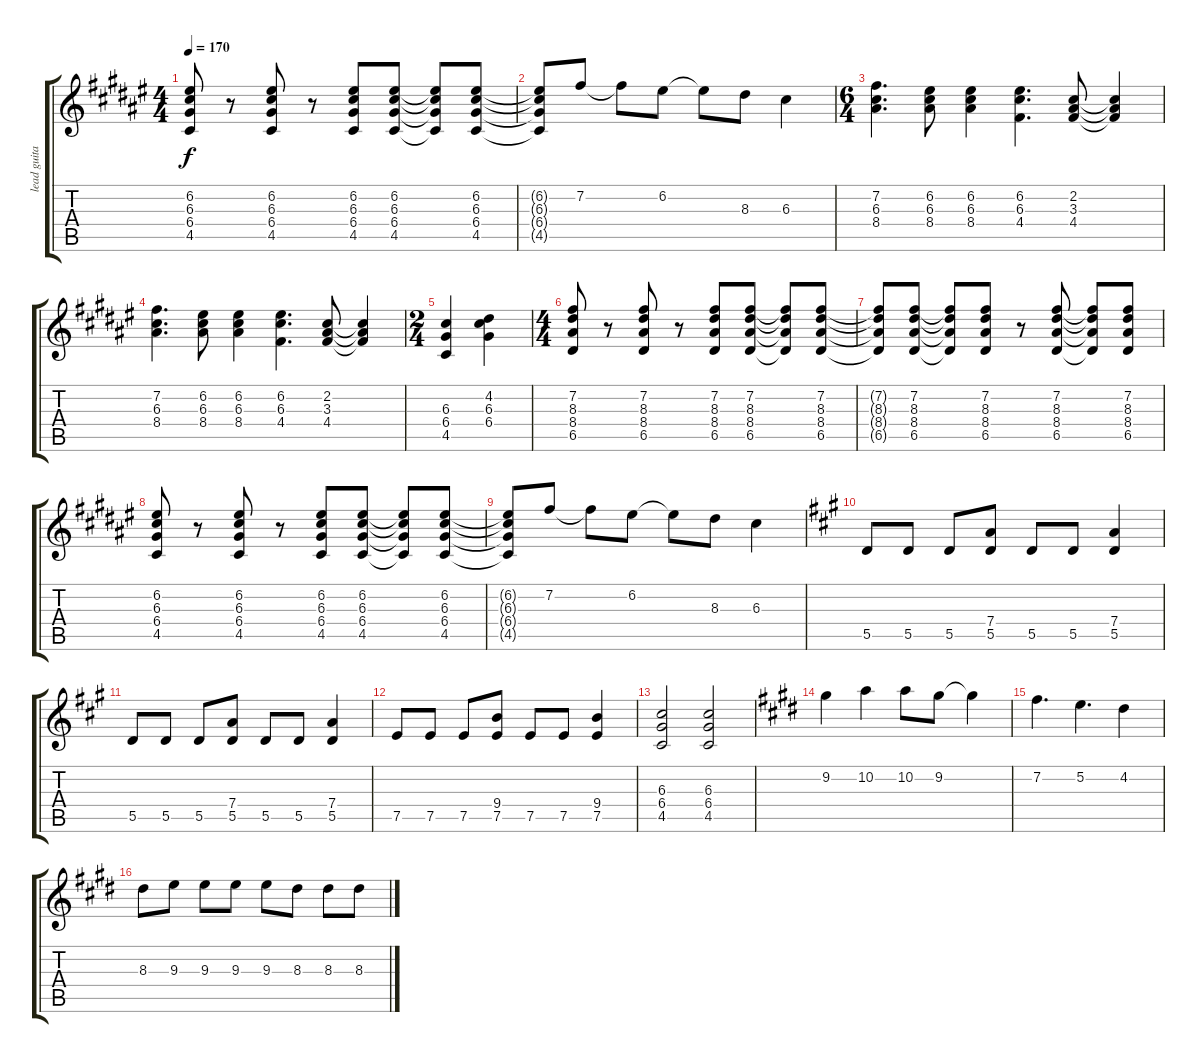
\track ("lead guitar" "lead guita") {instrument distortionguitar}
\staff {score tabs}
\tuning (E4 B3 G3 D3 A2 E2) {hide}
\ts (4 4)
\tempo 170
\clef g2
\ks f#
(6.2 6.3 6.4 4.5).8{dy f} r.8 (6.2 6.3 6.4 4.5).8 r.8 (6.2 6.3 6.4 4.5).8 (6.2 6.3 6.4 4.5).8 (6.2{t} 6.3{t} 6.4{t} 4.5{t}).8 (6.2 6.3 6.4 4.5).8 |
(6.2{t} 6.3{t} 6.4{t} 4.5{t}).8 7.2.8 7.2{t}.8 6.2.8 6.2{t}.8 8.3.8 6.3.4 |
\ts (6 4)
(7.2 6.3 8.4).4{d} (6.2 6.3 8.4).8 (6.2 6.3 8.4).4 (6.2 6.3 4.4).4{d} (2.2 3.3 4.4).8 (2.2{t} 3.3{t} 4.4{t}).4 |
(7.2 6.3 8.4).4{d} (6.2 6.3 8.4).8 (6.2 6.3 8.4).4 (6.2 6.3 4.4).4{d} (2.2 3.3 4.4).8 (2.2{t} 3.3{t} 4.4{t}).4 |
\ts (2 4)
(6.3 6.4 4.5).4 (4.2 6.3 6.4).4 |
\ts (4 4)
(7.2 8.3 8.4 6.5).8 r.8 (7.2 8.3 8.4 6.5).8 r.8 (7.2 8.3 8.4 6.5).8 (7.2 8.3 8.4 6.5).8 (7.2{t} 8.3{t} 8.4{t} 6.5{t}).8 (7.2 8.3 8.4 6.5).8 |
(7.2{t} 8.3{t} 8.4{t} 6.5{t}).8 (7.2 8.3 8.4 6.5).8 (7.2{t} 8.3{t} 8.4{t} 6.5{t}).8 (7.2 8.3 8.4 6.5).8 r.8 (7.2 8.3 8.4 6.5).8 (7.2{t} 8.3{t} 8.4{t} 6.5{t}).8 (7.2 8.3 8.4 6.5).8 |
(6.2 6.3 6.4 4.5).8 r.8 (6.2 6.3 6.4 4.5).8 r.8 (6.2 6.3 6.4 4.5).8 (6.2 6.3 6.4 4.5).8 (6.2{t} 6.3{t} 6.4{t} 4.5{t}).8 (6.2 6.3 6.4 4.5).8 |
(6.2{t} 6.3{t} 6.4{t} 4.5{t}).8 7.2.8 7.2{t}.8 6.2.8 6.2{t}.8 8.3.8 6.3.4 |
\ks a
5.5.8 5.5.8 5.5.8 (7.4 5.5).8 5.5.8 5.5.8 (7.4 5.5).4 |
5.5.8 5.5.8 5.5.8 (7.4 5.5).8 5.5.8 5.5.8 (7.4 5.5).4 |
7.5.8 7.5.8 7.5.8 (9.4 7.5).8 7.5.8 7.5.8 (9.4 7.5).4 |
(6.3 6.4 4.5).2 (6.3 6.4 4.5).2 |
\ks e
9.2.4 10.2.4 10.2.8 9.2.8 9.2{t}.4 |
7.2.4{d} 5.2.4{d} 4.2.4 |
8.3.8 9.3.8 9.3.8 9.3.8 9.3.8 8.3.8 8.3.8 8.3.8
